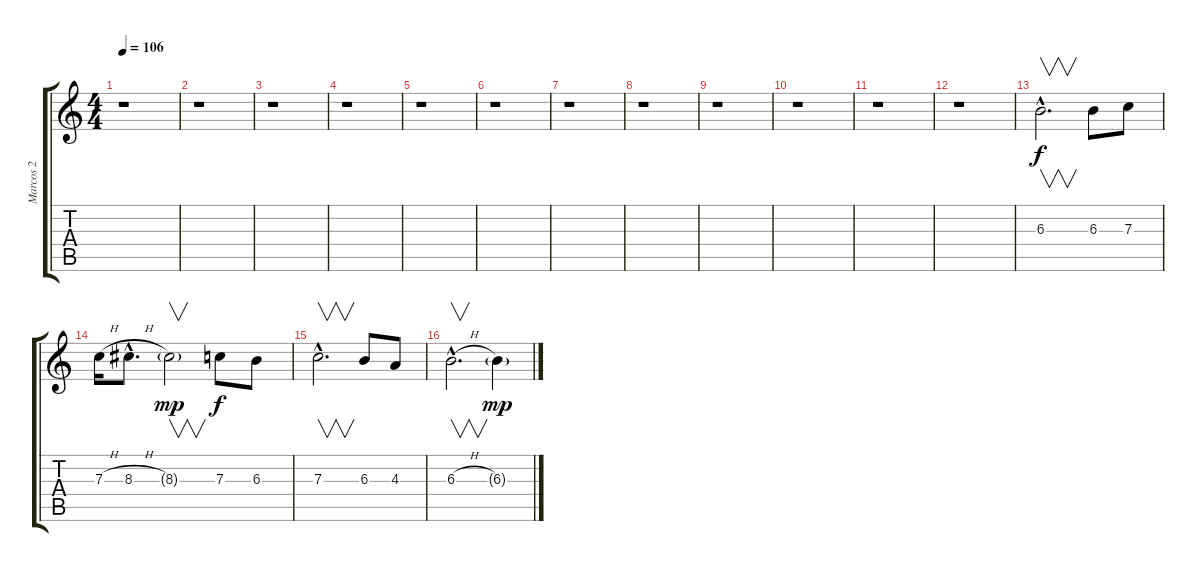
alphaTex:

\track ("Marcos 2" "Marcos 2") {instrument guitarharmonics}
\staff {score tabs}
\tuning (D4 A3 F3 C3 G2 D2) {hide}
\ts (4 4)
\tempo 106
\clef g2
\ks c
r.1{dy f} |
r.1 |
r.1 |
r.1 |
r.1 |
r.1 |
r.1 |
r.1 |
r.1 |
r.1 |
r.1 |
r.1 |
6.3{hac}.2{v d} 6.3.8 7.3.8 |
7.3{h}.16 8.3{h hac}.8{d} 8.3{g}.2{v dy mp} 7.3.8{dy f} 6.3.8 |
7.3{hac}.2{v d} 6.3.8 4.3.8 |
6.3{h hac}.2{v d} 6.3{g}.4{dy mp}
